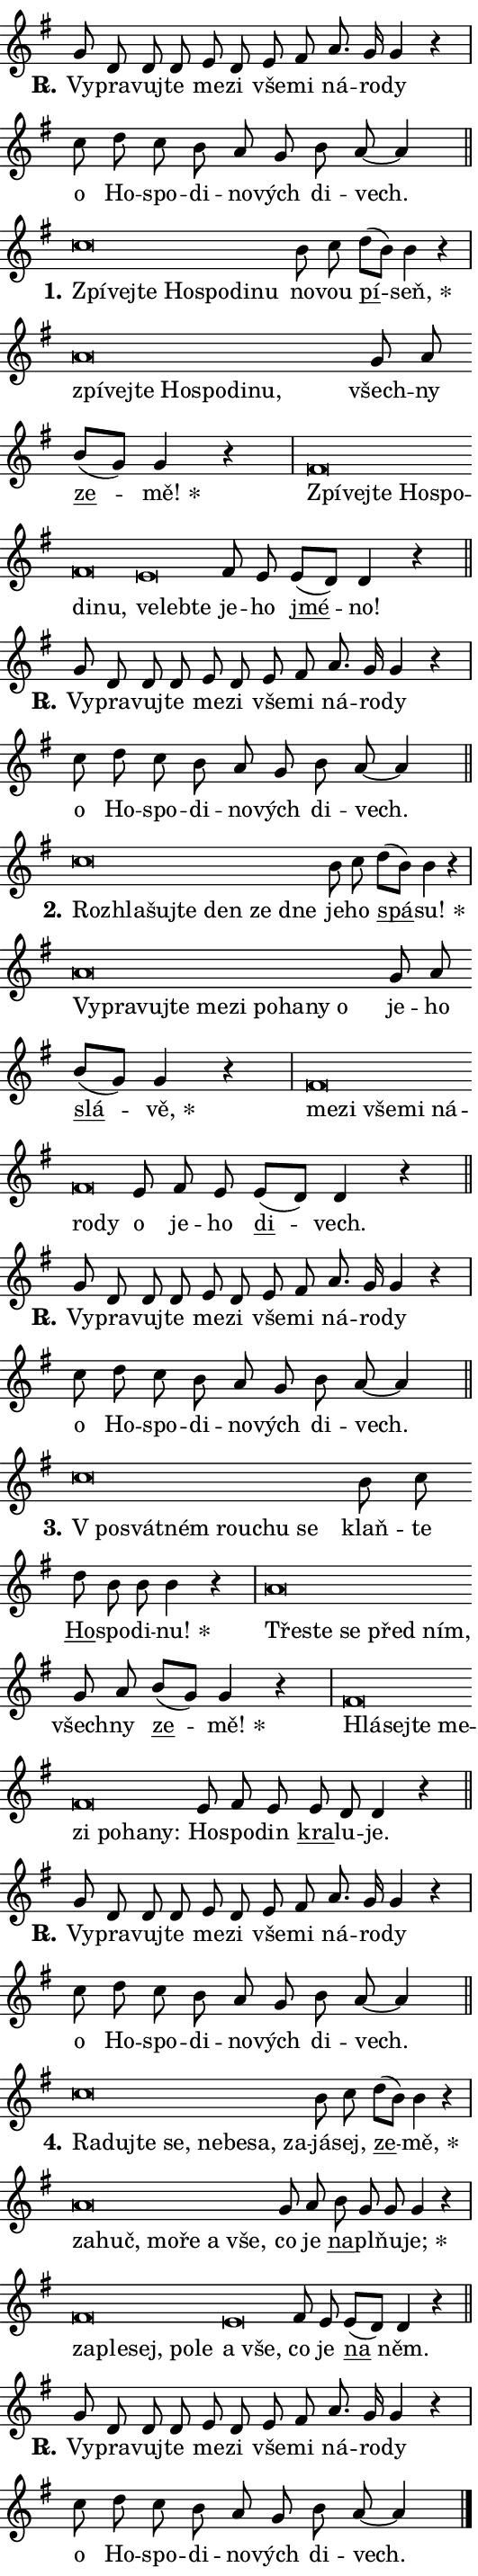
\version "2.24.0"
\header { tagline = "" }
\paper {
  indent = 0\cm
  top-margin = 0\cm
  right-margin = 0.13\cm % to fit lyric hyphens
  bottom-margin = 0\cm
  left-margin = 0\cm
  paper-width = 9\cm
  page-breaking = #ly:one-page-breaking
  system-system-spacing.basic-distance = #11
  score-system-spacing.basic-distance = #11
  ragged-last = ##f
}


%% Author: Thomas Morley
%% https://lists.gnu.org/archive/html/lilypond-user/2020-05/msg00002.html
#(define (line-position grob)
"Returns position of @var[grob} in current system:
   @code{'start}, if at first time-step
   @code{'end}, if at last time-step
   @code{'middle} otherwise
"
  (let* ((col (ly:item-get-column grob))
         (ln (ly:grob-object col 'left-neighbor))
         (rn (ly:grob-object col 'right-neighbor))
         (col-to-check-left (if (ly:grob? ln) ln col))
         (col-to-check-right (if (ly:grob? rn) rn col))
         (break-dir-left
           (and
             (ly:grob-property col-to-check-left 'non-musical #f)
             (ly:item-break-dir col-to-check-left)))
         (break-dir-right
           (and
             (ly:grob-property col-to-check-right 'non-musical #f)
             (ly:item-break-dir col-to-check-right))))
        (cond ((eqv? 1 break-dir-left) 'start)
              ((eqv? -1 break-dir-right) 'end)
              (else 'middle))))

#(define (tranparent-at-line-position vctor)
  (lambda (grob)
  "Relying on @code{line-position} select the relevant enry from @var{vctor}.
Used to determine transparency,"
    (case (line-position grob)
      ((end) (not (vector-ref vctor 0)))
      ((middle) (not (vector-ref vctor 1)))
      ((start) (not (vector-ref vctor 2))))))

noteHeadBreakVisibility =
#(define-music-function (break-visibility)(vector?)
"Makes @code{NoteHead}s transparent relying on @var{break-visibility}"
#{
  \override NoteHead.transparent =
    #(tranparent-at-line-position break-visibility)
#})

#(define delete-ledgers-for-transparent-note-heads
  (lambda (grob)
    "Reads whether a @code{NoteHead} is transparent.
If so this @code{NoteHead} is removed from @code{'note-heads} from
@var{grob}, which is supposed to be @code{LedgerLineSpanner}.
As a result ledgers are not printed for this @code{NoteHead}"
    (let* ((nhds-array (ly:grob-object grob 'note-heads))
           (nhds-list
             (if (ly:grob-array? nhds-array)
                 (ly:grob-array->list nhds-array)
                 '()))
           ;; Relies on the transparent-property being done before
           ;; Staff.LedgerLineSpanner.after-line-breaking is executed.
           ;; This is fragile ...
           (to-keep
             (remove
               (lambda (nhd)
                 (ly:grob-property nhd 'transparent #f))
               nhds-list)))
      ;; TODO find a better method to iterate over grob-arrays, similiar
      ;; to filter/remove etc for lists
      ;; For now rebuilt from scratch
      (set! (ly:grob-object grob 'note-heads)  '())
      (for-each
        (lambda (nhd)
          (ly:pointer-group-interface::add-grob grob 'note-heads nhd))
        to-keep))))

squashNotes = {
  \override NoteHead.X-extent = #'(-0.2 . 0.2)
  \override NoteHead.Y-extent = #'(-0.75 . 0)
  \override NoteHead.stencil =
    #(lambda (grob)
       (let ((pos (ly:grob-property grob 'staff-position)))
         (begin
           (if (< pos -7) (display "ERROR: Lower brevis then expected\n") (display ""))
           (if (<= pos -6) ly:text-interface::print ly:note-head::print))))
}
unSquashNotes = {
  \revert NoteHead.X-extent
  \revert NoteHead.Y-extent
  \revert NoteHead.stencil
}

hideNotes = \noteHeadBreakVisibility #begin-of-line-visible
unHideNotes = \noteHeadBreakVisibility #all-visible

% work-around for resetting accidentals
% https://lilypond.org/doc/v2.23/Documentation/notation/displaying-rhythms#unmetered-music
cadenzaMeasure = {
  \cadenzaOff
  \partial 1024 s1024
  \cadenzaOn
}

#(define-markup-command (accent layout props text) (markup?)
  "Underline accented syllable"
  (interpret-markup layout props
    #{\markup \override #'(offset . 4.3) \underline { #text }#}))

responsum = \markup \concat {
  "R" \hspace #-1.05 \path #0.1 #'((moveto 0 0.07) (lineto 0.9 0.8)) \hspace #0.05 "."
}

spaceSize = #0.6828661417322834 % exact space size for TeX Gyre Schola

\layout {
  \context {
    \Staff
    \remove "Time_signature_engraver"
    \override LedgerLineSpanner.after-line-breaking = #delete-ledgers-for-transparent-note-heads
  }
  \context {
    \Lyrics {
      \override LyricSpace.minimum-distance = \spaceSize
      \override LyricText.font-name = #"TeX Gyre Schola"
      \override LyricText.font-size = 1
      \override StanzaNumber.font-name = #"TeX Gyre Schola Bold"
      \override StanzaNumber.font-size = 1
    }
  }
  \context {
    \Score 
    \override NoteHead.text =
      #(lambda (grob) 
        (let ((pos (ly:grob-property grob 'staff-position)))
          #{\markup {
            \combine
              \halign #-0.55 \raise #(if (= pos -6) 0 0.5) \override #'(thickness . 2) \draw-line #'(3.2 . 0)
              \musicglyph "noteheads.sM1"
          }#}))
  }
}

% magnetic-lyrics.ily
%
%   written by
%     Jean Abou Samra <jean@abou-samra.fr>
%     Werner Lemberg <wl@gnu.org>
%
%   adapted by
%     Jiri Hon <jiri.hon@gmail.com>
%
% Version 2022-Apr-15

% https://www.mail-archive.com/lilypond-user@gnu.org/msg149350.html

#(define (Left_hyphen_pointer_engraver context)
   "Collect syllable-hyphen-syllable occurrences in lyrics and store
them in properties.  This engraver only looks to the left.  For
example, if the lyrics input is @code{foo -- bar}, it does the
following.

@itemize @bullet
@item
Set the @code{text} property of the @code{LyricHyphen} grob between
@q{foo} and @q{bar} to @code{foo}.

@item
Set the @code{left-hyphen} property of the @code{LyricText} grob with
text @q{foo} to the @code{LyricHyphen} grob between @q{foo} and
@q{bar}.
@end itemize

Use this auxiliary engraver in combination with the
@code{lyric-@/text::@/apply-@/magnetic-@/offset!} hook."
   (let ((hyphen #f)
         (text #f))
     (make-engraver
      (acknowledgers
       ((lyric-syllable-interface engraver grob source-engraver)
        (set! text grob)))
      (end-acknowledgers
       ((lyric-hyphen-interface engraver grob source-engraver)
        ;(when (not (grob::has-interface grob 'lyric-space-interface))
          (set! hyphen grob)));)
      ((stop-translation-timestep engraver)
       (when (and text hyphen)
         (ly:grob-set-object! text 'left-hyphen hyphen))
       (set! text #f)
       (set! hyphen #f)))))

#(define (lyric-text::apply-magnetic-offset! grob)
   "If the space between two syllables is less than the value in
property @code{LyricText@/.details@/.squash-threshold}, move the right
syllable to the left so that it gets concatenated with the left
syllable.

Use this function as a hook for
@code{LyricText@/.after-@/line-@/breaking} if the
@code{Left_@/hyphen_@/pointer_@/engraver} is active."
   (let ((hyphen (ly:grob-object grob 'left-hyphen #f)))
     (when hyphen
       (let ((left-text (ly:spanner-bound hyphen LEFT)))
         (when (grob::has-interface left-text 'lyric-syllable-interface)
           (let* ((common (ly:grob-common-refpoint grob left-text X))
                  (this-x-ext (ly:grob-extent grob common X))
                  (left-x-ext
                   (begin
                     ;; Trigger magnetism for left-text.
                     (ly:grob-property left-text 'after-line-breaking)
                     (ly:grob-extent left-text common X)))
                  ;; `delta` is the gap width between two syllables.
                  (delta (- (interval-start this-x-ext)
                            (interval-end left-x-ext)))
                  (details (ly:grob-property grob 'details))
                  (threshold (assoc-get 'squash-threshold details 0.2)))
             (when (< delta threshold)
               (let* (;; We have to manipulate the input text so that
                      ;; ligatures crossing syllable boundaries are not
                      ;; disabled.  For languages based on the Latin
                      ;; script this is essentially a beautification.
                      ;; However, for non-Western scripts it can be a
                      ;; necessity.
                      (lt (ly:grob-property left-text 'text))
                      (rt (ly:grob-property grob 'text))
                      (is-space (grob::has-interface hyphen 'lyric-space-interface))
                      (space (if is-space " " ""))
                      (extra-delta (if is-space spaceSize 0))
                      ;; Append new syllable.
                      (ltrt-space (if (and (string? lt) (string? rt))
                                (string-append lt space rt)
                                (make-concat-markup (list lt space rt))))
                      ;; Right-align `ltrt` to the right side.
                      (ltrt-space-markup (grob-interpret-markup
                               grob
                               (make-translate-markup
                                (cons (interval-length this-x-ext) 0)
                                (make-right-align-markup ltrt-space)))))
                 (begin
                   ;; Don't print `left-text`.
                   (ly:grob-set-property! left-text 'stencil #f)
                   ;; Set text and stencil (which holds all collected
                   ;; syllables so far) and shift it to the left.
                   (ly:grob-set-property! grob 'text ltrt-space)
                   (ly:grob-set-property! grob 'stencil ltrt-space-markup)
                   (ly:grob-translate-axis! grob (- (- delta extra-delta)) X))))))))))


#(define (lyric-hyphen::displace-bounds-first grob)
   ;; Make very sure this callback isn't triggered too early.
   (let ((left (ly:spanner-bound grob LEFT))
         (right (ly:spanner-bound grob RIGHT)))
     (ly:grob-property left 'after-line-breaking)
     (ly:grob-property right 'after-line-breaking)
     (ly:lyric-hyphen::print grob)))

squashThreshold = #0.4

\layout {
  \context {
    \Lyrics
    \consists #Left_hyphen_pointer_engraver
    \override LyricText.after-line-breaking =
      #lyric-text::apply-magnetic-offset!
    \override LyricHyphen.stencil = #lyric-hyphen::displace-bounds-first
    \override LyricText.details.squash-threshold = \squashThreshold
    \override LyricHyphen.minimum-distance = 0
    \override LyricHyphen.minimum-length = \squashThreshold
  }
}

squashText = \override LyricText.details.squash-threshold = 9999
unSquashText = \override LyricText.details.squash-threshold = \squashThreshold

leftText = \override LyricText.self-alignment-X = #LEFT
unLeftText = \revert LyricText.self-alignment-X

starOffset = #(lambda (grob) 
                (let ((x_offset (ly:self-alignment-interface::aligned-on-x-parent grob)))
                  (if (= x_offset 0) 0 (+ x_offset 1.2))))

star = #(define-music-function (syllable)(string?)
"Append star separator at the end of a syllable"
#{
  \once \override LyricText.X-offset = #starOffset
  \lyricmode { \markup {
    #syllable
    \override #'((font-name . "TeX Gyre Schola Bold")) \hspace #0.2 \lower #0.65 \larger "*"
  } }
#})

starAccent = #(define-music-function (syllable)(string?)
"Append star separator at the end of a syllable and make accent"
#{
  \once \override LyricText.X-offset = #starOffset
  \lyricmode { \markup {
    \accent #syllable
    \override #'((font-name . "TeX Gyre Schola Bold")) \hspace #0.2 \lower #0.65 \larger "*"
  } }
#})

breath = #(define-music-function (syllable)(string?)
"Append breathing indicator at the end of a syllable"
#{
  \lyricmode { \markup { #syllable "+" } }
#})

optionalBreath = #(define-music-function (syllable)(string?)
"Append optional breathing indicator at the end of a syllable"
#{
  \lyricmode { \markup { #syllable "(+)" } }
#})


\score {
    <<
        \new Voice = "melody" { \cadenzaOn \key g \major \relative { g'8 d d d e d e fis \bar "" a8. g16 g4 r \cadenzaMeasure \bar "|" c8 d c b \bar "" a g b a~ a4 \cadenzaMeasure \bar "||" \break } }
        \new Lyrics \lyricsto "melody" { \lyricmode { \set stanza = \responsum
Vy -- pra -- vuj -- te me -- zi vše -- mi ná -- ro -- dy o Ho -- spo -- di -- no -- vých di -- vech. } }
    >>
    \layout {}
}

\score {
    <<
        \new Voice = "melody" { \cadenzaOn \key g \major \relative { \squashNotes c''\breve*1/16 \hideNotes \breve*1/16 \bar "" \breve*1/16 \bar "" \breve*1/16 \bar "" \breve*1/16 \bar "" \breve*1/16 \breve*1/16 \bar "" \unHideNotes \unSquashNotes b8 c \bar "" d[( b)] b4 r \cadenzaMeasure \bar "|" \squashNotes a\breve*1/16 \hideNotes \breve*1/16 \bar "" \breve*1/16 \bar "" \breve*1/16 \bar "" \breve*1/16 \bar "" \breve*1/16 \breve*1/16 \bar "" \unHideNotes \unSquashNotes g8 a \bar "" b[( g)] g4 r \cadenzaMeasure \bar "|" \squashNotes fis\breve*1/16 \hideNotes \breve*1/16 \bar "" \breve*1/16 \bar "" \breve*1/16 \bar "" \breve*1/16 \bar "" \breve*1/16 \breve*1/16 \bar "" \unHideNotes \unSquashNotes \squashNotes e\breve*1/16 \hideNotes \breve*1/16 \breve*1/16 \bar "" \unHideNotes \unSquashNotes fis8 e \bar "" e[( d)] d4 r \cadenzaMeasure \bar "||" \break } }
        \new Lyrics \lyricsto "melody" { \lyricmode { \set stanza = "1."
\leftText Zpí -- \squashText vej -- te Ho -- spo -- di -- nu \unLeftText \unSquashText no -- vou \markup \accent pí -- \star seň, \leftText zpí -- \squashText vej -- te Ho -- spo -- di -- nu, \unLeftText \unSquashText všech -- ny \markup \accent ze -- \star mě! \leftText Zpí -- \squashText vej -- te Ho -- spo -- di -- nu, \unSquashText ve -- \squashText leb -- te \unLeftText \unSquashText je -- ho \markup \accent jmé -- no! } }
    >>
    \layout {}
}

\score {
    <<
        \new Voice = "melody" { \cadenzaOn \key g \major \relative { g'8 d d d e d e fis \bar "" a8. g16 g4 r \cadenzaMeasure \bar "|" c8 d c b \bar "" a g b a~ a4 \cadenzaMeasure \bar "||" \break } }
        \new Lyrics \lyricsto "melody" { \lyricmode { \set stanza = \responsum
Vy -- pra -- vuj -- te me -- zi vše -- mi ná -- ro -- dy o Ho -- spo -- di -- no -- vých di -- vech. } }
    >>
    \layout {}
}

\score {
    <<
        \new Voice = "melody" { \cadenzaOn \key g \major \relative { \squashNotes c''\breve*1/16 \hideNotes \breve*1/16 \bar "" \breve*1/16 \bar "" \breve*1/16 \bar "" \breve*1/16 \bar "" \breve*1/16 \breve*1/16 \bar "" \unHideNotes \unSquashNotes b8 c \bar "" d[( b)] b4 r \cadenzaMeasure \bar "|" \squashNotes a\breve*1/16 \hideNotes \breve*1/16 \bar "" \breve*1/16 \bar "" \breve*1/16 \bar "" \breve*1/16 \bar "" \breve*1/16 \bar "" \breve*1/16 \bar "" \breve*1/16 \bar "" \breve*1/16 \breve*1/16 \bar "" \unHideNotes \unSquashNotes g8 a \bar "" b[( g)] g4 r \cadenzaMeasure \bar "|" \squashNotes fis\breve*1/16 \hideNotes \breve*1/16 \bar "" \breve*1/16 \bar "" \breve*1/16 \bar "" \breve*1/16 \bar "" \breve*1/16 \breve*1/16 \bar "" \unHideNotes \unSquashNotes e8 fis8 e \bar "" e[( d)] d4 r \cadenzaMeasure \bar "||" \break } }
        \new Lyrics \lyricsto "melody" { \lyricmode { \set stanza = "2."
\leftText Roz -- \squashText hla -- šuj -- te den ze dne \unLeftText \unSquashText je -- ho \markup \accent spá -- \star su! \leftText Vy -- \squashText pra -- vuj -- te me -- zi po -- ha -- ny o \unLeftText \unSquashText je -- ho \markup \accent slá -- \star vě, \leftText me -- \squashText zi vše -- mi ná -- ro -- dy \unLeftText \unSquashText o je -- ho \markup \accent di -- vech. } }
    >>
    \layout {}
}

\score {
    <<
        \new Voice = "melody" { \cadenzaOn \key g \major \relative { g'8 d d d e d e fis \bar "" a8. g16 g4 r \cadenzaMeasure \bar "|" c8 d c b \bar "" a g b a~ a4 \cadenzaMeasure \bar "||" \break } }
        \new Lyrics \lyricsto "melody" { \lyricmode { \set stanza = \responsum
Vy -- pra -- vuj -- te me -- zi vše -- mi ná -- ro -- dy o Ho -- spo -- di -- no -- vých di -- vech. } }
    >>
    \layout {}
}

\score {
    <<
        \new Voice = "melody" { \cadenzaOn \key g \major \relative { \squashNotes c''\breve*1/16 \hideNotes \breve*1/16 \bar "" \breve*1/16 \bar "" \breve*1/16 \bar "" \breve*1/16 \breve*1/16 \bar "" \unHideNotes \unSquashNotes b8 c \bar "" d b b b4 r \cadenzaMeasure \bar "|" \squashNotes a\breve*1/16 \hideNotes \breve*1/16 \bar "" \breve*1/16 \bar "" \breve*1/16 \breve*1/16 \bar "" \unHideNotes \unSquashNotes g8 a \bar "" b[( g)] g4 r \cadenzaMeasure \bar "|" \squashNotes fis\breve*1/16 \hideNotes \breve*1/16 \bar "" \breve*1/16 \bar "" \breve*1/16 \bar "" \breve*1/16 \bar "" \breve*1/16 \bar "" \breve*1/16 \breve*1/16 \bar "" \unHideNotes \unSquashNotes e8 fis8 e \bar "" e d d4 r \cadenzaMeasure \bar "||" \break } }
        \new Lyrics \lyricsto "melody" { \lyricmode { \set stanza = "3."
\leftText "V po" -- \squashText svát -- ném rou -- chu se \unLeftText \unSquashText klaň -- te \markup \accent Ho -- spo -- di -- \star nu! \leftText Tře -- \squashText ste se před ním, \unLeftText \unSquashText všech -- ny \markup \accent ze -- \star mě! \leftText Hlá -- \squashText sej -- te me -- zi po -- ha -- ny: \unLeftText \unSquashText Ho -- spo -- din \markup \accent kra -- lu -- je. } }
    >>
    \layout {}
}

\score {
    <<
        \new Voice = "melody" { \cadenzaOn \key g \major \relative { g'8 d d d e d e fis \bar "" a8. g16 g4 r \cadenzaMeasure \bar "|" c8 d c b \bar "" a g b a~ a4 \cadenzaMeasure \bar "||" \break } }
        \new Lyrics \lyricsto "melody" { \lyricmode { \set stanza = \responsum
Vy -- pra -- vuj -- te me -- zi vše -- mi ná -- ro -- dy o Ho -- spo -- di -- no -- vých di -- vech. } }
    >>
    \layout {}
}

\score {
    <<
        \new Voice = "melody" { \cadenzaOn \key g \major \relative { \squashNotes c''\breve*1/16 \hideNotes \breve*1/16 \bar "" \breve*1/16 \bar "" \breve*1/16 \bar "" \breve*1/16 \bar "" \breve*1/16 \bar "" \breve*1/16 \breve*1/16 \bar "" \unHideNotes \unSquashNotes b8 c \bar "" d[( b)] b4 r \cadenzaMeasure \bar "|" \squashNotes a\breve*1/16 \hideNotes \breve*1/16 \bar "" \breve*1/16 \bar "" \breve*1/16 \bar "" \breve*1/16 \breve*1/16 \bar "" \unHideNotes \unSquashNotes g8 a \bar "" b g g g4 r \cadenzaMeasure \bar "|" \squashNotes fis\breve*1/16 \hideNotes \breve*1/16 \bar "" \breve*1/16 \bar "" \breve*1/16 \breve*1/16 \bar "" \unHideNotes \unSquashNotes \squashNotes e\breve*1/16 \hideNotes \breve*1/16 \bar "" \unHideNotes \unSquashNotes fis8 e \bar "" e[( d)] d4 r \cadenzaMeasure \bar "||" \break } }
        \new Lyrics \lyricsto "melody" { \lyricmode { \set stanza = "4."
\leftText Ra -- \squashText duj -- te se, ne -- be -- sa, za -- \unLeftText \unSquashText já -- sej, \markup \accent ze -- \star mě, \leftText za -- \squashText huč, mo -- ře a vše, \unLeftText \unSquashText co je \markup \accent na -- pl -- ňu -- \star je; \leftText za -- \squashText ple -- sej, po -- le \unSquashText a \squashText vše, \unLeftText \unSquashText co je \markup \accent na něm. } }
    >>
    \layout {}
}

\score {
    <<
        \new Voice = "melody" { \cadenzaOn \key g \major \relative { g'8 d d d e d e fis \bar "" a8. g16 g4 r \cadenzaMeasure \bar "|" c8 d c b \bar "" a g b a~ a4 \cadenzaMeasure \bar "||" \break } \bar "|." }
        \new Lyrics \lyricsto "melody" { \lyricmode { \set stanza = \responsum
Vy -- pra -- vuj -- te me -- zi vše -- mi ná -- ro -- dy o Ho -- spo -- di -- no -- vých di -- vech. } }
    >>
    \layout {}
}
